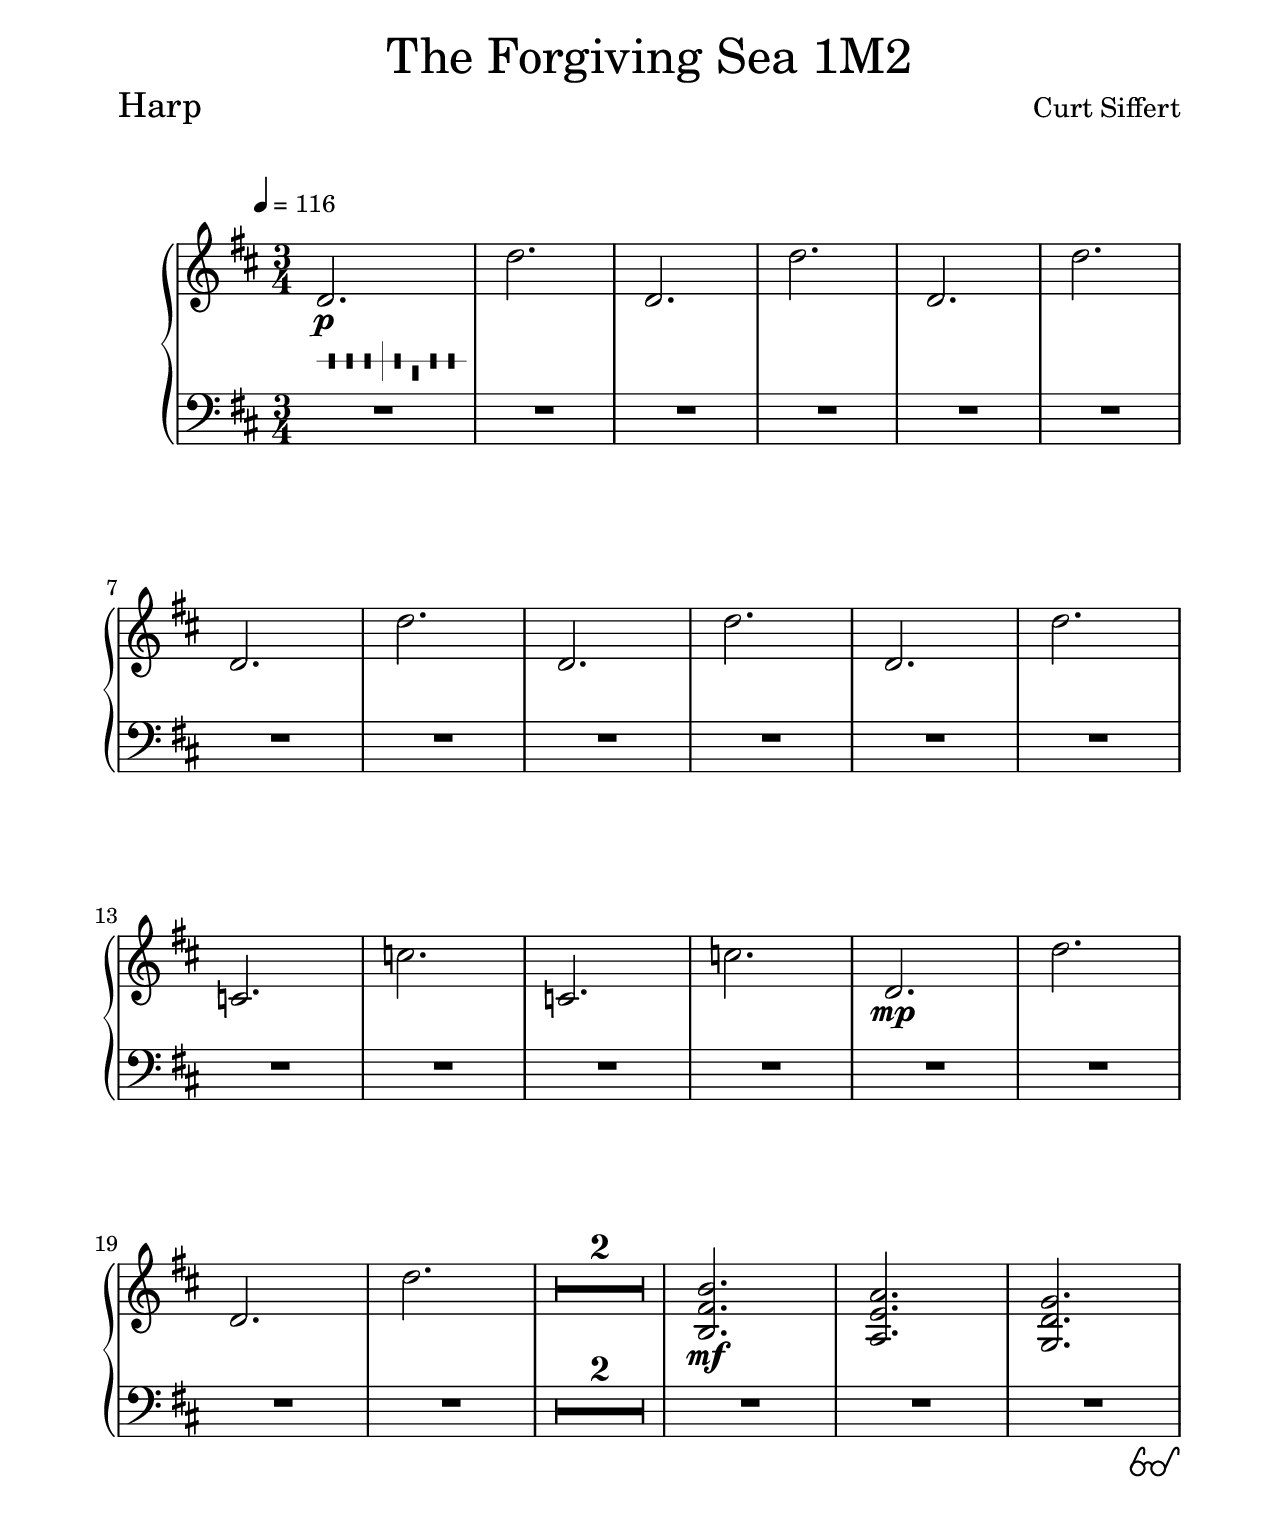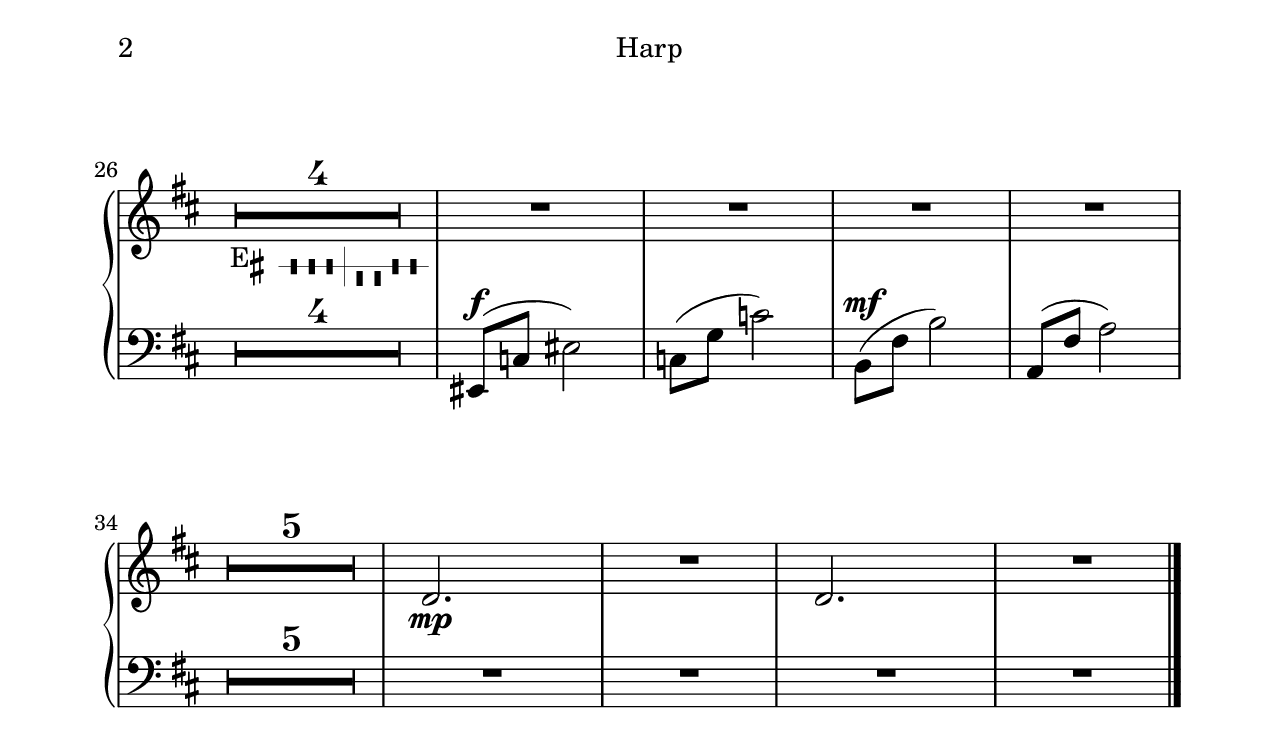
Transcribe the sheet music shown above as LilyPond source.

\version "2.16.0"
\include "english.ly"
\include "../lib/parts.ily"

\paper {
	ragged-last-bottom = ##t
	max-systems-per-page = #4
}	

\header {
  	instrument = "Harp"
}

\version "2.24.0"
\include "english.ly"

harpUpNotes = \relative c' {

	\time 3/4
	\key d \major
	\set tieWaitForNote = ##t
	
	\textLengthOn
	
	d2.\p-\markup { \harp-pedal "---|-v--"} |
	d'2. |
	\repeat unfold 2 {
		d,2. | d'2.
	}

	\tag #'part { \break }

	\repeat unfold 3 {
		d,2. | d'2.
	}

	\tag #'part { \break }

	\repeat unfold 2 {
		c,!2. | c'!2.
	}
	d,2.\mp 
	d'2.
	
	\tag #'part { \break }

	d,2.
	d'2.
	
	R2.*2
	
	<b, fs' b>2.\mf
	<a e' a> |
	<g d' g> |

	\tag #'part {
		\override Score.RehearsalMark.direction = #DOWN
		\override Score.RehearsalMark.break-visibility = #end-of-line-visible
		\override Score.RehearsalMark.self-alignment-X = #RIGHT  
		\mark \markup{ \eyeglasses }			
	}	
	\tag #'part { \break }
	
	s1*0_\markup { \concat { "E" \sharp "  " \harp-pedal "---|vv--" }		
	}
	R2.*4
	
	R2.*4

	\tag #'part { \break }
	
	R2.*5
	
	d'2.\mp
	
	R2.
	
	d2.
	
	R2.
	
	\bar "|."
		
}

harpDownNotes = \relative c, {
	\dynamicUp
	\time 3/4
	\key d \major
	\clef bass
	\set tieWaitForNote = ##t
	
	R2.*12
	R2.*4
	R2.*4
	R2.*2
	
	R2.*3
	R2.*4
	
	es8\f( c' es2)
	\once \override Slur.details.accidental-collision = #10
	
	c8( g' c2)
	b,8\mf( fs' b2)
	a,8( fs' a2)
	
	R2.*9\!
	
	\bar "|."
		
}


\new PianoStaff { 
	<<
		{
			\everyPartScore		
			\keepWithTag #'part \harpUpNotes
		}
		{
	  		\everyPartScore
			\keepWithTag #'part \harpDownNotes
	  	}			
	>>
}	
